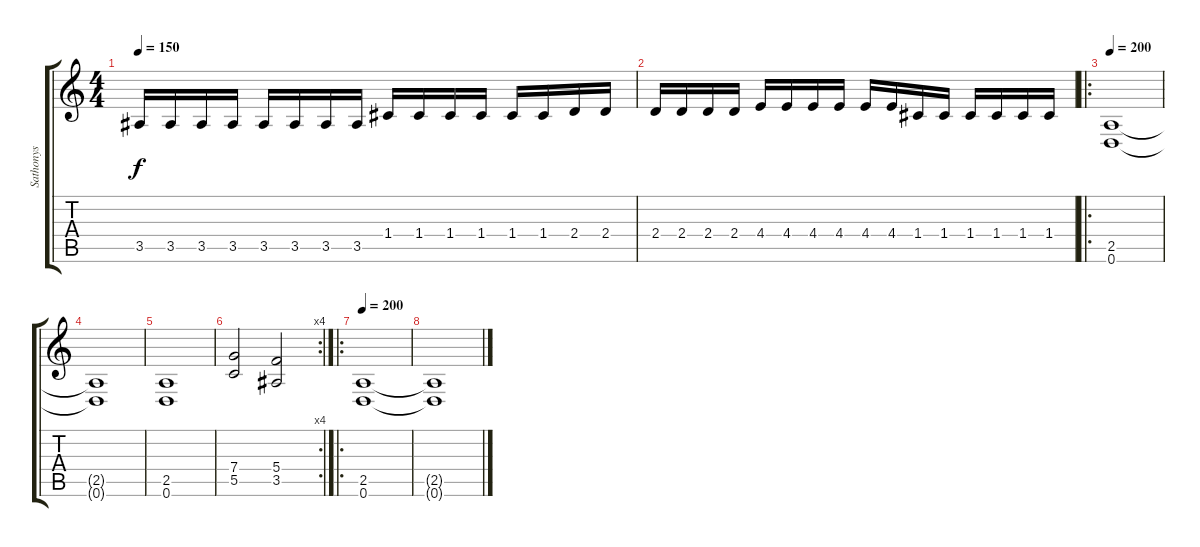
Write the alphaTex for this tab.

\track ("Sathonys" "Sathonys") {instrument distortionguitar}
\staff {score tabs}
\tuning (D4 A3 F3 C3 G2 D2) {hide}
\ts (4 4)
\tempo 150
\clef g2
\ks c
3.5.16{dy f} 3.5.16 3.5.16 3.5.16 3.5.16 3.5.16 3.5.16 3.5.16 1.4.16 1.4.16 1.4.16 1.4.16 1.4.16 1.4.16 2.4.16 2.4.16 |
2.4.16 2.4.16 2.4.16 2.4.16 4.4.16 4.4.16 4.4.16 4.4.16 4.4.16 4.4.16 1.4.16 1.4.16 1.4.16 1.4.16 1.4.16 1.4.16 |
\ro
\tempo 200
(2.5 0.6).1 |
(2.5{t} 0.6{t}).1 |
(2.5 0.6).1 |
\rc 4
(7.4 5.5).2 (5.4 3.5).2 |
\ro
\tempo 200
(2.5 0.6).1 |
(2.5{t} 0.6{t}).1
